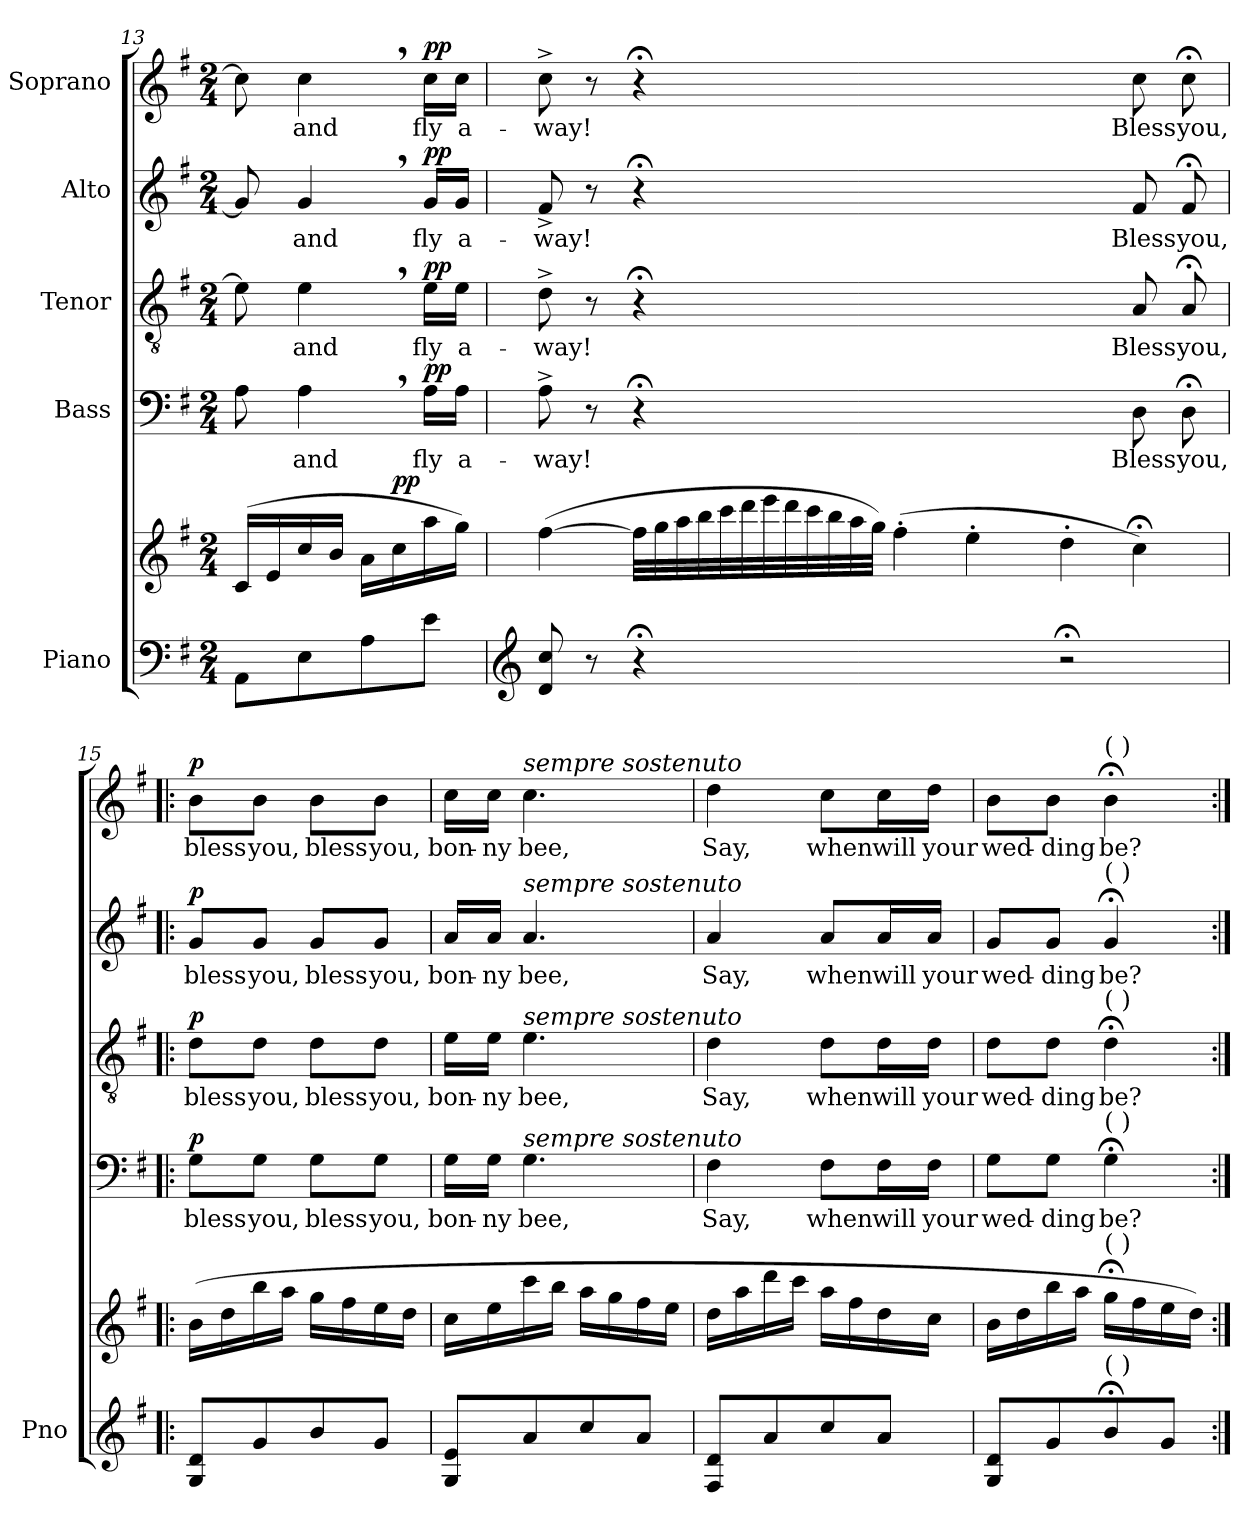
**kern	**kern	**dynam	**kern	**text	**dynam	**kern	**text	**dynam	**kern	**text	**dynam	**kern	**text	**dynam
*part5	*part5	*part5	*part4	*part4	*part4	*part3	*part3	*part3	*part2	*part2	*part2	*part1	*part1	*part1
*staff6	*staff5	*staff5/6	*staff4	*staff4	*staff4	*staff3	*staff3	*staff3	*staff2	*staff2	*staff2	*staff1	*staff1	*staff1
*I"Piano	*	*	*I"Bass	*	*	*I"Tenor	*	*	*I"Alto	*	*	*I"Soprano	*	*
*I'Pno	*	*	*	*	*	*	*	*	*	*	*	*	*	*
*clefF4	*clefG2	*	*clefF4	*	*	*clefGv2	*	*	*clefG2	*	*	*clefG2	*	*
*k[f#]	*k[f#]	*	*k[f#]	*	*	*k[f#]	*	*	*k[f#]	*	*	*k[f#]	*	*
*M2/4	*M2/4	*	*M2/4	*	*	*M2/4	*	*	*M2/4	*	*	*M2/4	*	*
=13	=13	=13	=13	=13	=13	=13	=13	=13	=13	=13	=13	=13	=13	=13
8AA\L	(16c/LL	.	8A\	.	.	8e\]	.	.	8g/]	.	.	8cc\]	.	.
.	16e/	.	.	.	.	.	.	.	.	.	.	.	.	.
8E\	16cc/	.	4A,\	and	.	4e,\	and	.	4g,/	and	.	4cc,\	and	.
.	16b/JJ	.	.	.	.	.	.	.	.	.	.	.	.	.
8A\	16a\LL	.	.	.	.	.	.	.	.	.	.	.	.	.
!	!	!LO:DY:a	!	!	!	!	!	!	!	!	!	!	!	!
.	16cc\	pp	.	.	.	.	.	.	.	.	.	.	.	.
!	!	!	!	!	!LO:DY:a	!	!	!LO:DY:a	!	!	!LO:DY:a	!	!	!LO:DY:a
8e\J	16aa\	.	16A\LL	fly	pp	16e\LL	fly	pp	16g/LL	fly	pp	16cc\LL	fly	pp
.	16gg\JJ)	.	16A\JJ	a-	.	16e\JJ	a-	.	16g/JJ	a-	.	16cc\JJ	a-	.
=14	=14	=14	=14	=14	=14	=14	=14	=14	=14	=14	=14	=14	=14	=14
*clefG2	*	*	*	*	*	*	*	*	*	*	*	*	*	*
8d/ 8cc/	([4ff#\	.	8A^\	-way!	.	8d^\	-way!	.	8f#^>/	-way!	.	8cc^\	-way!	.
8r	.	.	8r	.	.	8r	.	.	8r	.	.	8r	.	.
4r;<	32ff#!\LLL]	.	4r;<	.	.	4r;<	.	.	4r;<	.	.	4r;<	.	.
!	!	!LO:DY:b	!	!	!	!	!	!	!	!	!	!	!	!
!	!	!LO:DY:n=1:b	!	!	!	!	!	!	!	!	!	!	!	!
!	!	!LO:DY:n=2:b	!	!	!	!	!	!	!	!	!	!	!	!
.	32gg!\	other-dynamics pp other-dynamics	.	.	.	.	.	.	.	.	.	.	.	.
.	32aa!\	.	.	.	.	.	.	.	.	.	.	.	.	.
.	32bb!\	.	.	.	.	.	.	.	.	.	.	.	.	.
.	32ccc!\	.	.	.	.	.	.	.	.	.	.	.	.	.
.	32ddd!\	.	.	.	.	.	.	.	.	.	.	.	.	.
.	32eee!\	.	.	.	.	.	.	.	.	.	.	.	.	.
.	32ddd!\	.	.	.	.	.	.	.	.	.	.	.	.	.
2ryy	32ccc!\	.	2..ryy	.	.	2..ryy	.	.	2..ryy	.	.	2..ryy	.	.
.	32bb!\	.	.	.	.	.	.	.	.	.	.	.	.	.
.	32aa!\	.	.	.	.	.	.	.	.	.	.	.	.	.
.	32gg!\JJJ)	.	.	.	.	.	.	.	.	.	.	.	.	.
.	(4ff#'!\	.	.	.	.	.	.	.	.	.	.	.	.	.
.	4ee'!\	.	.	.	.	.	.	.	.	.	.	.	.	.
8ryy	.	.	.	.	.	.	.	.	.	.	.	.	.	.
2r;<	4dd'!\	.	.	.	.	.	.	.	.	.	.	.	.	.
.	4cc;<!\)	.	8D!\	Bless	.	8A!/	Bless	.	8f#!/	Bless	.	8cc!\	Bless	.
.	.	.	8D;<!\	you,	.	8A;<!/	you,	.	8f#;<!/	you,	.	8cc;<!\	you,	.
=15!|:	=15!|:	=15!|:	=15!|:	=15!|:	=15!|:	=15!|:	=15!|:	=15!|:	=15!|:	=15!|:	=15!|:	=15!|:	=15!|:	=15!|:
!	!	!LO:DY:b	!	!	!	!	!	!	!	!	!	!	!	!
!	!	!LO:DY:n=1:b	!	!	!LO:DY:a	!	!	!LO:DY:a	!	!	!LO:DY:a	!	!	!LO:DY:a
8G/ 8d/L	(16b\LL	p other-dynamics	8G\L	bless	p	8d\L	bless	p	8g/L	bless	p	8b\L	bless	p
.	16dd\	.	.	.	.	.	.	.	.	.	.	.	.	.
8g/	16bb\	.	8G\J	you,	.	8d\J	you,	.	8g/J	you,	.	8b\J	you,	.
.	16aa\JJ	.	.	.	.	.	.	.	.	.	.	.	.	.
8b/	16gg\LL	.	8G\L	bless	.	8d\L	bless	.	8g/L	bless	.	8b\L	bless	.
.	16ff#\	.	.	.	.	.	.	.	.	.	.	.	.	.
8g/J	16ee\	.	8G\J	you,	.	8d\J	you,	.	8g/J	you,	.	8b\J	you,	.
.	16dd\JJ	.	.	.	.	.	.	.	.	.	.	.	.	.
=16	=16	=16	=16	=16	=16	=16	=16	=16	=16	=16	=16	=16	=16	=16
8G/ 8e/L	16cc\LL	.	16G\LL	bon-	.	16e\LL	bon-	.	16a/LL	bon-	.	16cc\LL	bon-	.
.	16ee\	.	16G\JJ	-ny	.	16e\JJ	-ny	.	16a/JJ	-ny	.	16cc\JJ	-ny	.
!	!	!	!	!	!	!	!	!	!	!	!	!LO:TX:i:t=sempre sostenuto	!	!
!	!	!	!	!	!	!	!	!	!LO:TX:i:t=sempre sostenuto	!	!	!	!	!
!	!	!	!	!	!	!LO:TX:i:t=sempre sostenuto	!	!	!	!	!	!	!	!
!	!	!	!LO:TX:i:t=sempre sostenuto	!	!	!	!	!	!	!	!	!	!	!
8a/	16ccc\	.	4.G\	bee,	.	4.e\	bee,	.	4.a/	bee,	.	4.cc\	bee,	.
.	16bb\JJ	.	.	.	.	.	.	.	.	.	.	.	.	.
8cc/	16aa\LL	.	.	.	.	.	.	.	.	.	.	.	.	.
.	16gg\	.	.	.	.	.	.	.	.	.	.	.	.	.
8a/J	16ff#\	.	.	.	.	.	.	.	.	.	.	.	.	.
.	16ee\JJ	.	.	.	.	.	.	.	.	.	.	.	.	.
=17	=17	=17	=17	=17	=17	=17	=17	=17	=17	=17	=17	=17	=17	=17
8F#/ 8d/L	16dd\LL	.	4F#\	Say,	.	4d\	Say,	.	4a/	Say,	.	4dd\	Say,	.
.	16aa\	.	.	.	.	.	.	.	.	.	.	.	.	.
8a/	16ddd\	.	.	.	.	.	.	.	.	.	.	.	.	.
.	16ccc\JJ	.	.	.	.	.	.	.	.	.	.	.	.	.
8cc/	16aa\LL	.	8F#\L	when	.	8d\L	when	.	8a/L	when	.	8cc\L	when	.
.	16ff#\	.	.	.	.	.	.	.	.	.	.	.	.	.
8a/J	16dd\	.	16F#\L	will	.	16d\L	will	.	16a/L	will	.	16cc\L	will	.
.	16cc\JJ	.	16F#\JJ	your	.	16d\JJ	your	.	16a/JJ	your	.	16dd\JJ	your	.
=18	=18	=18	=18	=18	=18	=18	=18	=18	=18	=18	=18	=18	=18	=18
8G/ 8d/L	16b\LL	.	8G\L	wed-	.	8d\L	wed-	.	8g/L	wed-	.	8b\L	wed-	.
.	16dd\	.	.	.	.	.	.	.	.	.	.	.	.	.
8g/	16bb\	.	8G\J	-ding	.	8d\J	-ding	.	8g/J	-ding	.	8b\J	-ding	.
.	16aa\JJ	.	.	.	.	.	.	.	.	.	.	.	.	.
!	!	!	!	!	!	!	!	!	!	!	!	!LO:TX:a:t=(    )	!	!
!	!	!	!	!	!	!	!	!	!LO:TX:a:t=(    )	!	!	!	!	!
!	!	!	!	!	!	!LO:TX:a:t=(    )	!	!	!	!	!	!	!	!
!	!	!	!LO:TX:a:t=(    )	!	!	!	!	!	!	!	!	!	!	!
!	!LO:TX:a:t=(    )	!	!	!	!	!	!	!	!	!	!	!	!	!
!LO:TX:a:t=(    )	!	!	!	!	!	!	!	!	!	!	!	!	!	!
8b;</	16gg;<\LL	.	4G;<\	be?	.	4d;<\	be?	.	4g;</	be?	.	4b;<\	be?	.
.	16ff#\	.	.	.	.	.	.	.	.	.	.	.	.	.
8g/J	16ee\	.	.	.	.	.	.	.	.	.	.	.	.	.
.	16dd\JJ)	.	.	.	.	.	.	.	.	.	.	.	.	.
=:|!	=:|!	=:|!	=:|!	=:|!	=:|!	=:|!	=:|!	=:|!	=:|!	=:|!	=:|!	=:|!	=:|!	=:|!
*-	*-	*-	*-	*-	*-	*-	*-	*-	*-	*-	*-	*-	*-	*-
